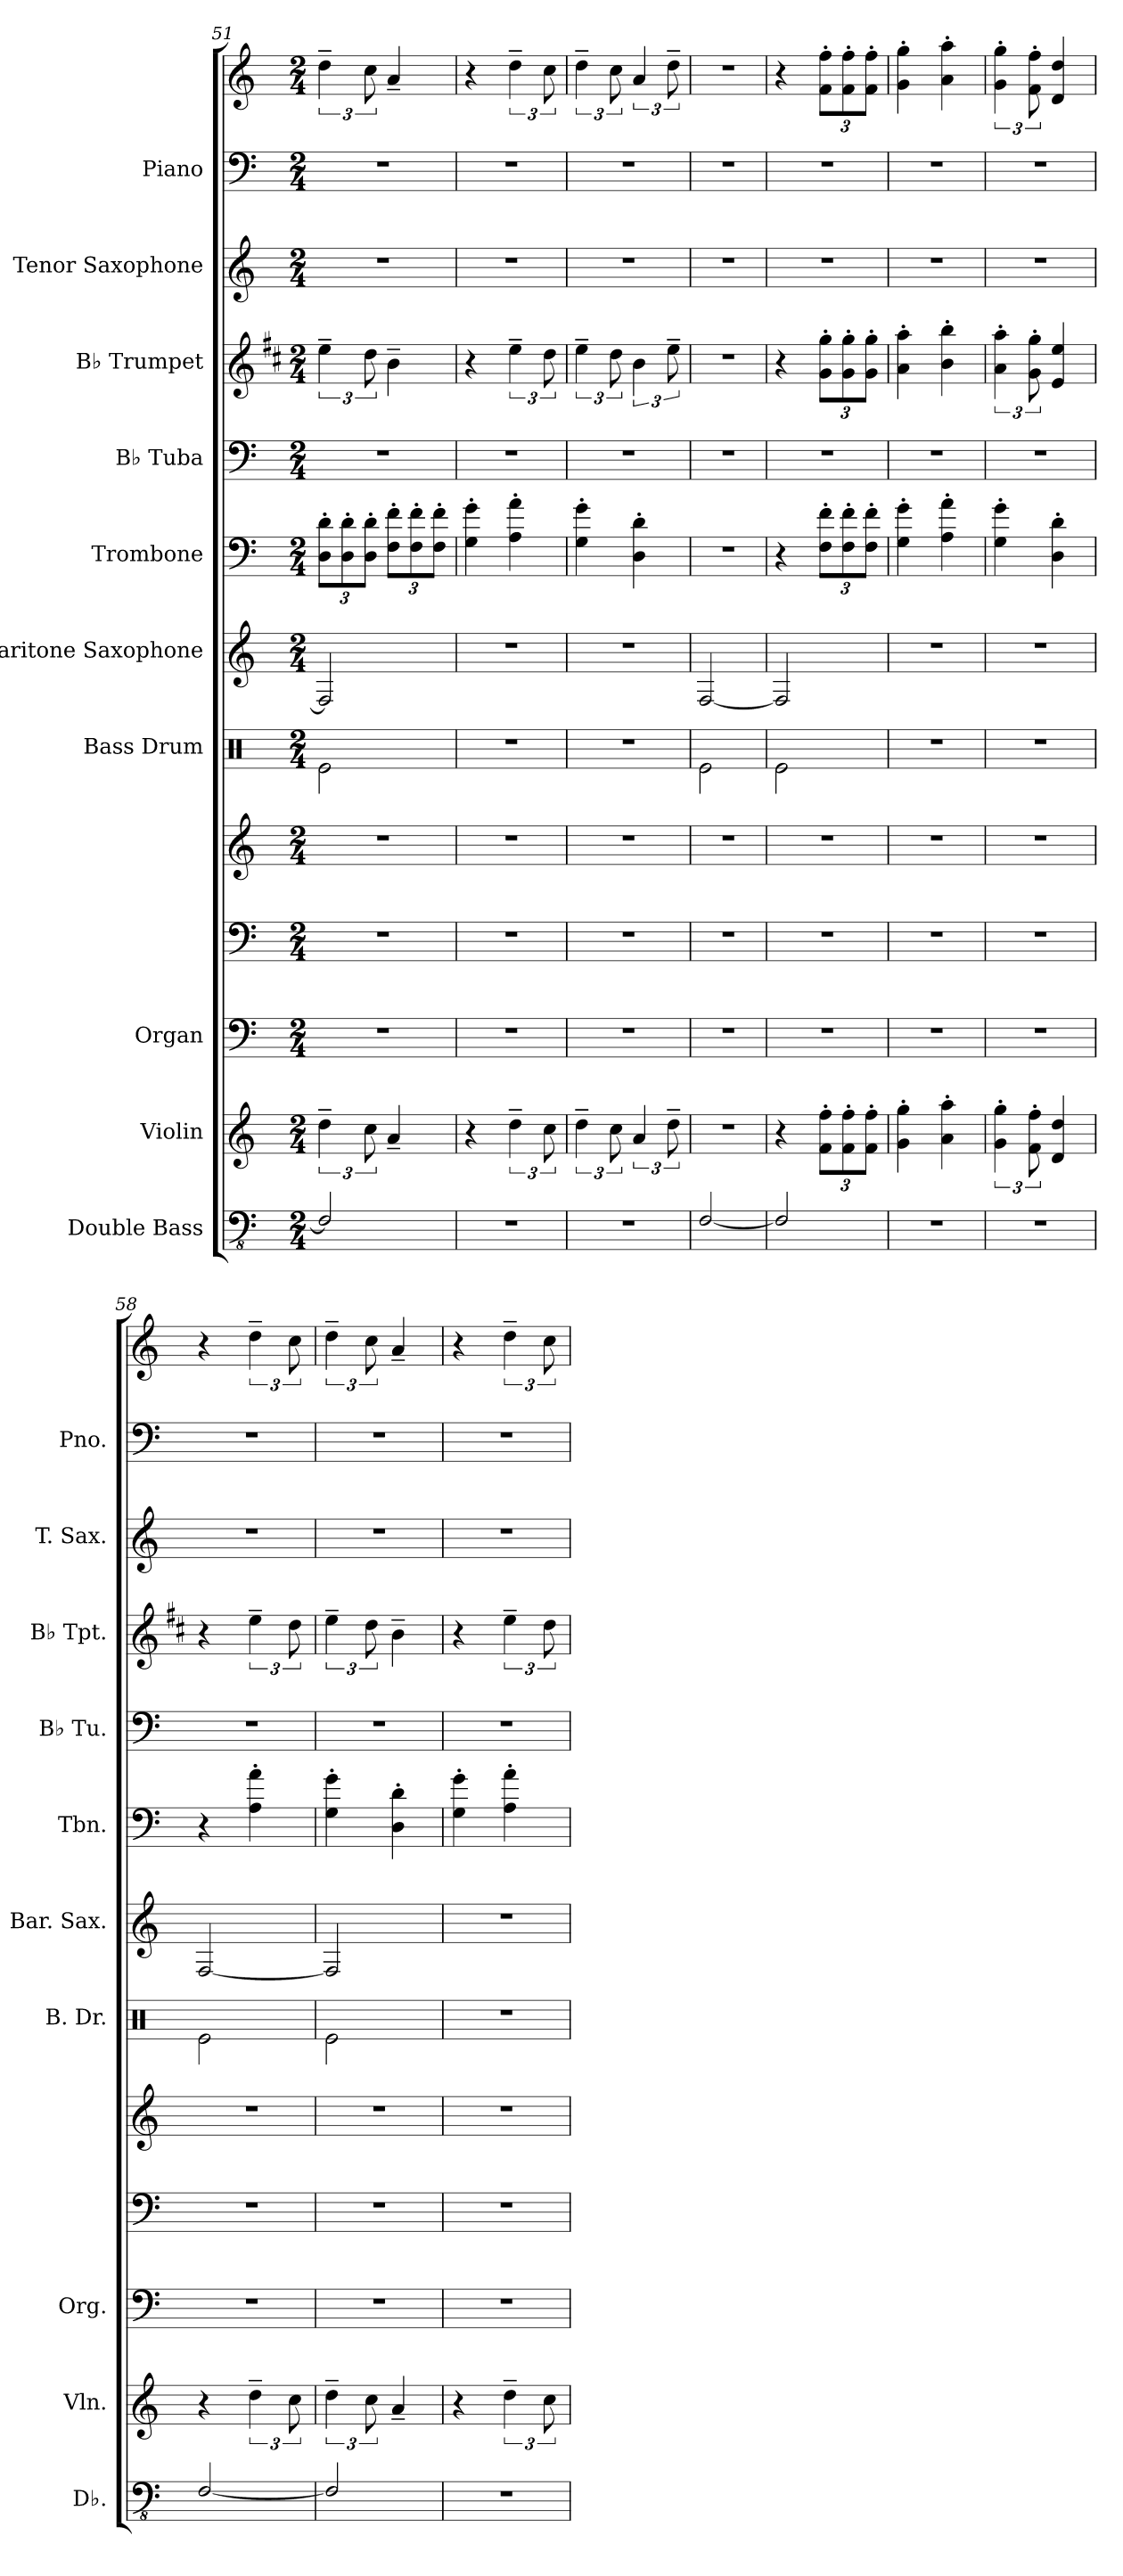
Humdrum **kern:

**kern	**kern	**kern	**kern	**kern	**kern	**kern	**kern	**kern	**kern	**kern	**kern	**kern
*part10	*part9	*part8	*part8	*part8	*part7	*part6	*part5	*part4	*part3	*part2	*part1	*part1
*staff13	*staff12	*staff11	*staff10	*staff9	*staff8	*staff7	*staff6	*staff5	*staff4	*staff3	*staff2	*staff1
*I"Double Bass	*I"Violin	*I"Organ	*	*	*I"Bass Drum	*I"Baritone Saxophone	*I"Trombone	*I"B♭ Tuba	*I"B♭ Trumpet	*I"Tenor Saxophone	*I"Piano	*
*I'Db.	*I'Vln.	*I'Org.	*	*	*I'B. Dr.	*I'Bar. Sax.	*I'Tbn.	*I'B♭ Tu.	*I'B♭ Tpt.	*I'T. Sax.	*I'Pno.	*
!!LO:PB:g=z
*clefFv4	*clefG2	*clefF4	*clefF4	*clefG2	*clefX	*clefG2	*clefF4	*clefF4	*clefG2	*clefG2	*clefF4	*clefG2
*ITrd7c12	*	*	*	*	*	*ITrd12c21	*	*	*ITrd1c2	*ITrd8c14	*	*
*k[]	*k[]	*k[]	*k[]	*k[]	*k[]	*k[]	*k[]	*k[]	*k[]	*k[]	*k[]	*k[]
*M2/4	*M2/4	*M2/4	*M2/4	*M2/4	*M2/4	*M2/4	*M2/4	*M2/4	*M2/4	*M2/4	*M2/4	*M2/4
*	*	*	*	*	*	*	*Xbrackettup	*	*	*	*	*
=51	=51	=51	=51	=51	=51	=51	=51	=51	=51	=51	=51	=51
2FFF/]	6dd~\	2r	2r	2r	2Re\	2FF/]	12D\' 12d\'L	2r	6dd~\	2r	2r	6dd~\
.	.	.	.	.	.	.	12D\' 12d\'	.	.	.	.	.
.	12cc\	.	.	.	.	.	12D\' 12d\'J	.	12cc\	.	.	12cc\
.	4a~/	.	.	.	.	.	12F\' 12f\'L	.	4a~\	.	.	4a~/
.	.	.	.	.	.	.	12F\' 12f\'	.	.	.	.	.
.	.	.	.	.	.	.	12F\' 12f\'J	.	.	.	.	.
=52	=52	=52	=52	=52	=52	=52	=52	=52	=52	=52	=52	=52
2r	4r	2r	2r	2r	2r	2r	4G\' 4g\'	2r	4r	2r	2r	4r
.	6dd~\	.	.	.	.	.	4A\' 4a\'	.	6dd~\	.	.	6dd~\
.	12cc\	.	.	.	.	.	.	.	12cc\	.	.	12cc\
=53	=53	=53	=53	=53	=53	=53	=53	=53	=53	=53	=53	=53
2r	6dd~\	2r	2r	2r	2r	2r	4G\' 4g\'	2r	6dd~\	2r	2r	6dd~\
.	12cc\	.	.	.	.	.	.	.	12cc\	.	.	12cc\
.	6a/	.	.	.	.	.	4D\' 4d\'	.	6a\	.	.	6a/
.	12dd~\	.	.	.	.	.	.	.	12dd~\	.	.	12dd~\
=54	=54	=54	=54	=54	=54	=54	=54	=54	=54	=54	=54	=54
[2FFF/	2r	2r	2r	2r	2Re\	[2FF/	2r	2r	2r	2r	2r	2r
=55	=55	=55	=55	=55	=55	=55	=55	=55	=55	=55	=55	=55
2FFF/]	4r	2r	2r	2r	2Re\	2FF/]	4r	2r	4r	2r	2r	4r
*	*Xbrackettup	*	*	*	*	*	*	*	*Xbrackettup	*	*	*Xbrackettup
.	12f\' 12ff\'L	.	.	.	.	.	12F\' 12f\'L	.	12f\' 12ff\'L	.	.	12f\' 12ff\'L
.	12f\' 12ff\'	.	.	.	.	.	12F\' 12f\'	.	12f\' 12ff\'	.	.	12f\' 12ff\'
.	12f\' 12ff\'J	.	.	.	.	.	12F\' 12f\'J	.	12f\' 12ff\'J	.	.	12f\' 12ff\'J
=56	=56	=56	=56	=56	=56	=56	=56	=56	=56	=56	=56	=56
2r	4g\' 4gg\'	2r	2r	2r	2r	2r	4G\' 4g\'	2r	4g\' 4gg\'	2r	2r	4g\' 4gg\'
.	4a\' 4aa\'	.	.	.	.	.	4A\' 4a\'	.	4a\' 4aa\'	.	.	4a\' 4aa\'
=57	=57	=57	=57	=57	=57	=57	=57	=57	=57	=57	=57	=57
*	*brackettup	*	*	*	*	*	*	*	*brackettup	*	*	*brackettup
2r	6g\' 6gg\'	2r	2r	2r	2r	2r	4G\' 4g\'	2r	6g\' 6gg\'	2r	2r	6g\' 6gg\'
.	12f\' 12ff\'	.	.	.	.	.	.	.	12f\' 12ff\'	.	.	12f\' 12ff\'
.	4d/ 4dd/	.	.	.	.	.	4D\' 4d\'	.	4d/ 4dd/	.	.	4d/ 4dd/
=58	=58	=58	=58	=58	=58	=58	=58	=58	=58	=58	=58	=58
[2FFF/	4r	2r	2r	2r	2Re\	[2FF/	4r	2r	4r	2r	2r	4r
.	6dd~\	.	.	.	.	.	4A\' 4a\'	.	6dd~\	.	.	6dd~\
.	12cc\	.	.	.	.	.	.	.	12cc\	.	.	12cc\
!!LO:PB:g=z
=59	=59	=59	=59	=59	=59	=59	=59	=59	=59	=59	=59	=59
2FFF/]	6dd~\	2r	2r	2r	2Re\	2FF/]	4G\' 4g\'	2r	6dd~\	2r	2r	6dd~\
.	12cc\	.	.	.	.	.	.	.	12cc\	.	.	12cc\
.	4a~/	.	.	.	.	.	4D\' 4d\'	.	4a~\	.	.	4a~/
=60	=60	=60	=60	=60	=60	=60	=60	=60	=60	=60	=60	=60
2r	4r	2r	2r	2r	2r	2r	4G\' 4g\'	2r	4r	2r	2r	4r
.	6dd~\	.	.	.	.	.	4A\' 4a\'	.	6dd~\	.	.	6dd~\
.	12cc\	.	.	.	.	.	.	.	12cc\	.	.	12cc\
=	=	=	=	=	=	=	=	=	=	=	=	=
*-	*-	*-	*-	*-	*-	*-	*-	*-	*-	*-	*-	*-
